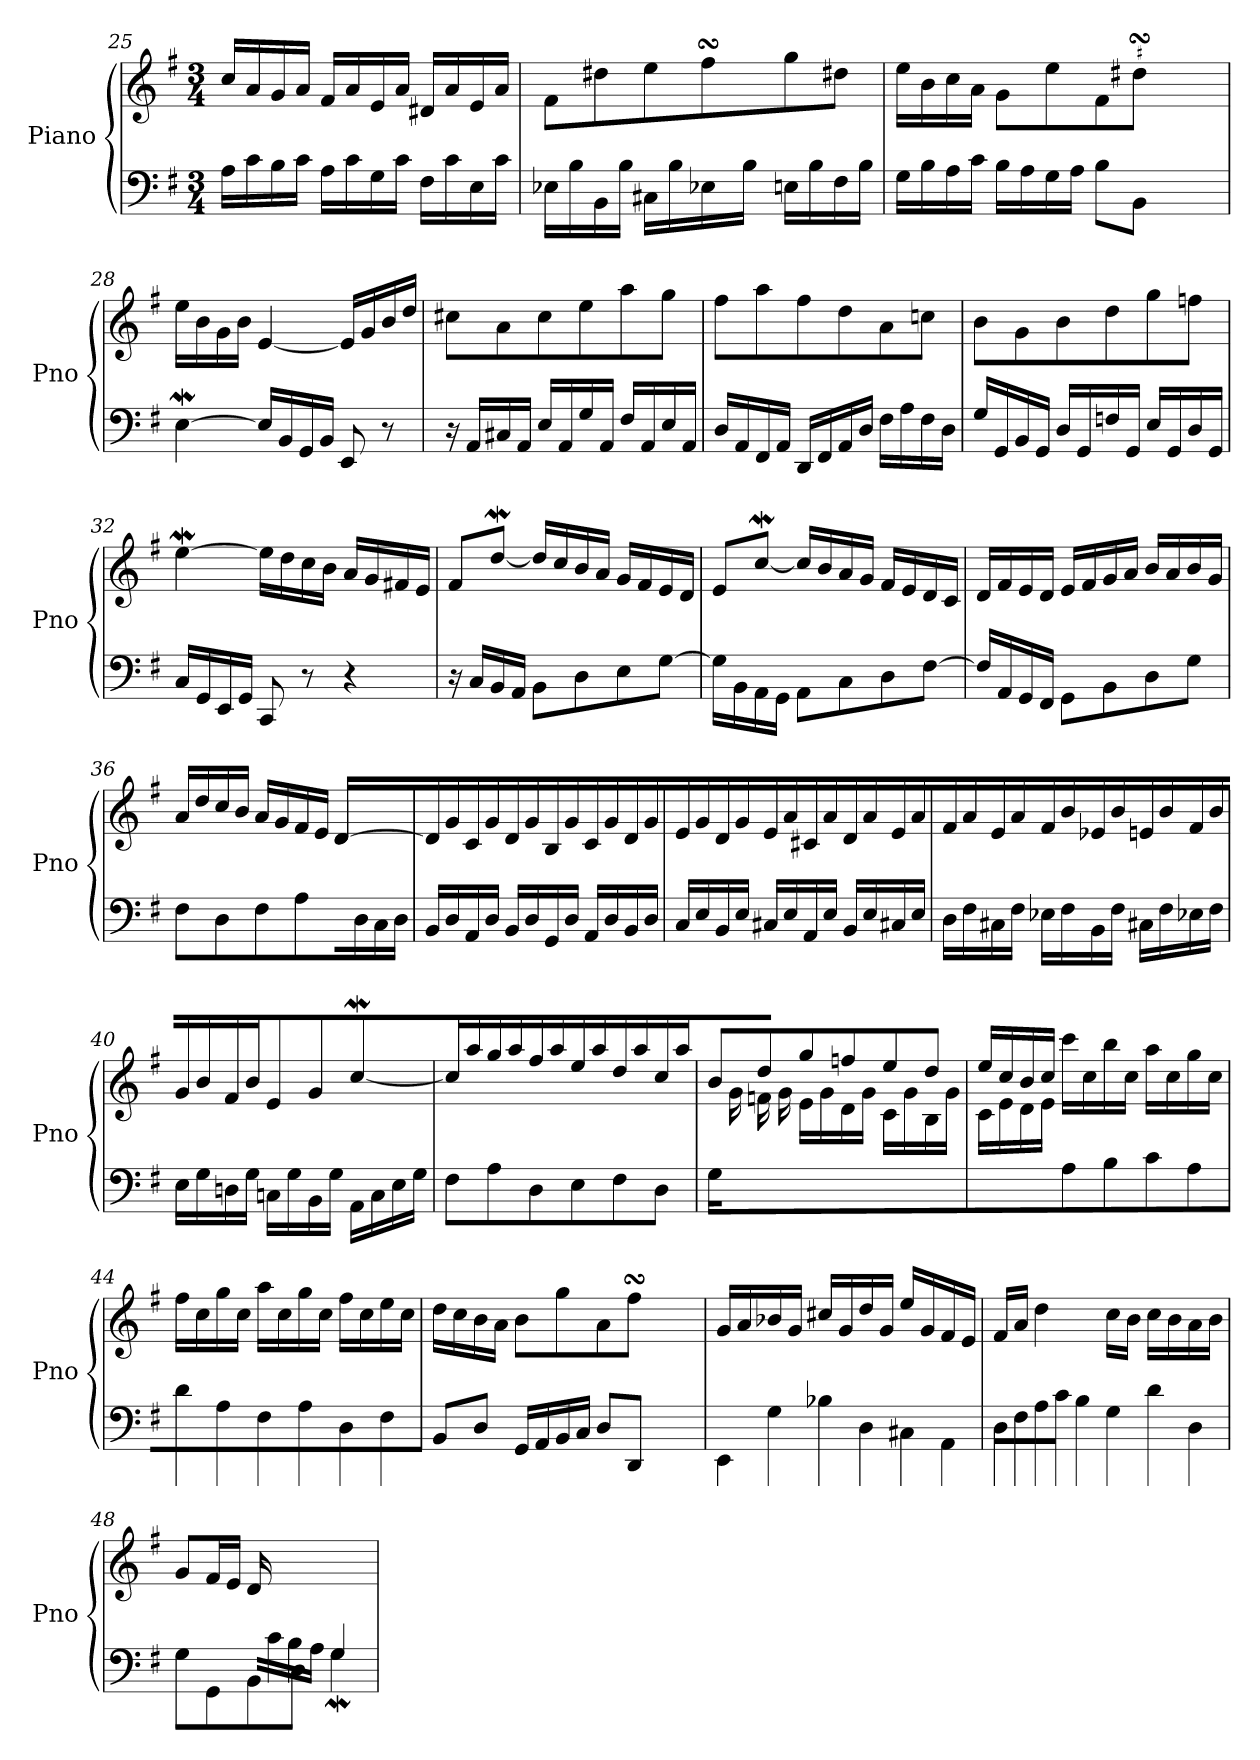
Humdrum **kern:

**kern	**kern
*part1	*part1
*staff2	*staff1
*I"Piano	*
*I'Pno	*
!!LO:LB:g=z
*clefF4	*clefG2
*k[f#]	*k[f#]
*M3/4	*M3/4
=25	=25
16A\LL	16cc/LL
16c\	16a/
16B\	16g/
16c\JJ	16a/JJ
16A\LL	16f#/LL
16c\	16a/
16G\	16e/
16c\JJ	16a/JJ
16F#\LL	16d#X/LL
16c\	16a/
16E\	16e/
16c\JJ	16a/JJ
=26	=26
*^	*^
4.ryy	16E-Xi\LL	8f#\L	4.ryy
.	16B\	.	.
.	16BB\	8dd#X\	.
.	16B\JJ	.	.
.	16C#X\LL	8ee\	.
.	16B\	.	.
8ryy	16E-Xi\	8ff#sSsS\	32gg!yy
.	.	.	32ff#!yy
.	16B\JJ	.	32ee!yy
.	.	.	32ff#!yy
4ryy	16E\LL	8gg\	4ryy
.	16B\	.	.
.	16F#\	8dd#X\J	.
.	16B\JJ	.	.
=27	=27	=27	=27
2ryy	16G\LL	16ee\LL	2ryy
.	16B\	16b\	.
.	16A\	16cc\	.
.	16c\JJ	16a\JJ	.
.	16B\LL	8g\L	.
.	16A\	.	.
.	16G\	8ee\	.
.	16A\JJ	.	.
8ryy	8B\L	8f#\	8ryy
8ryy	8BB\J	8dd#XsSsS\J	32ee!yy
.	.	.	32dd#!yy
.	.	.	32cc#X!yy
.	.	.	32dd#!yy
*v	*v	*	*
*	*v	*v
=28	=28
[4EW\	16ee\LL
.	16b\
.	16g\
.	16b\JJ
16E/LL]	[4e/
16BB/	.
16GG/	.
16BB/JJ	.
8EE/	16e/LL]
.	16g/
8r	16b/
.	16dd/JJ
!!LO:LB:g=z
=29	=29
16r	8cc#X\L
16AA/LL	.
16C#X/	8a\
16AA/JJ	.
16E/LL	8cc#\
16AA/	.
16G/	8ee\
16AA/JJ	.
16F#/LL	8aa\
16AA/	.
16E/	8gg\J
16AA/JJ	.
=30	=30
16D/LL	8ff#\L
16AA/	.
16FF#/	8aa\
16AA/JJ	.
16DD/LL	8ff#\
16FF#/	.
16AA/	8dd\
16D/JJ	.
16F#\LL	8a\
16A\	.
16F#\	8ccn\J
16D\JJ	.
=31	=31
16G/LL	8b\L
16GG/	.
16BB/	8g\
16GG/JJ	.
16D/LL	8b\
16GG/	.
16Fn/	8dd\
16GG/JJ	.
16E/LL	8gg\
16GG/	.
16D/	8ffn\J
16GG/JJ	.
=32	=32
16C/LL	[4eeW\
16GG/	.
16EE/	.
16GG/JJ	.
8CC/	16ee\LL]
.	16dd\
8r	16cc\
.	16b\JJ
4r	16a/LL
.	16g/
.	16f#X/
.	16e/JJ
!!LO:LB:g=z
=33	=33
16r	8f#/L
16C/LL	.
16BB/	[8ddW/J
16AA/JJ	.
8BB\L	16dd/LL]
.	16cc/
8D\	16b/
.	16a/JJ
8E\	16g/LL
.	16f#/
[8G\J	16e/
.	16d/JJ
=34	=34
16G\LL]	8e/L
16BB\	.
16AA\	[8ccw/J
16GG\JJ	.
8AA\L	16cc/LL]
.	16b/
8C\	16a/
.	16g/JJ
8D\	16f#/LL
.	16e/
[8F#\J	16d/
.	16c/JJ
=35	=35
16F#/LL]	16d/LL
16AA/	16f#/
16GG/	16e/
16FF#/JJ	16d/JJ
8GG\L	16e/LL
.	16f#/
8BB\	16g/
.	16a/JJ
8D\	16b/LL
.	16a/
8G\J	16b/
.	16g/JJ
=36	=36
*	*^
8F#\L	16a/LL	2ryy
.	16dd/	.
8D\	16cc/	.
.	16b/JJ	.
8F#\	16a/LL	.
.	16g/	.
8A\J	16f#/	.
.	16e/JJ	.
16ryy	[4d/	16d\LL
16D/	.	8.ryy
16C/	.	.
16D/JJ	.	.
*	*v	*v
!!LO:PB:g=z
=37	=37
16BB/LL	16d/LL]
16D/	16g/
16AA/	16c/
16D/JJ	16g/JJ
16BB/LL	16d/LL
16D/	16g/
16GG/	16B/
16D/JJ	16g/JJ
16AA/LL	16c/LL
16D/	16g/
16BB/	16d/
16D/JJ	16g/JJ
=38	=38
16C/LL	16e/LL
16E/	16g/
16BB/	16d/
16E/JJ	16g/JJ
16C#X/LL	16e/LL
16E/	16a/
16AA/	16c#X/
16E/JJ	16a/JJ
16BB/LL	16d/LL
16E/	16a/
16C#X/	16e/
16E/JJ	16a/JJ
=39	=39
16D\LL	16f#/LL
16F#\	16a/
16C#X\	16e/
16F#\JJ	16a/JJ
16E-Xi\LL	16f#/LL
16F#\	16b/
16BB\	16e-Xi/
16F#\JJ	16b/JJ
16C#X\LL	16e/LL
16F#\	16b/
16E-Xi\	16f#/
16F#\JJ	16b/JJ
=40	=40
16E\LL	16g/LL
16G\	16b/
16Dn\	16f#/
16G\JJ	16b/JJ
16Cn\LL	8e/L
16G\	.
16BB\	8g/J
16G\JJ	.
16AA\LL	[4ccw\
16C\	.
16E\	.
16G\JJ	.
!!LO:LB:g=z
=41	=41
8F#\L	16cc\LL]
.	16aa\
8A\	16gg\
.	16aa\JJ
8D\	16ff#\LL
.	16aa\
8E\	16ee\
.	16aa\JJ
8F#\	16dd\LL
.	16aa\
8D\J	16cc\
.	16aa\JJ
=42	=42
*	*^
16G/LL	8b/L	16ryy
2ryy	.	16g\
.	8dd/	16fn\
.	.	16g\JJ
.	8gg/	16e\LL
.	.	16g\
.	8ffn/	16d\
.	.	16g\JJ
.	8ee/	16c\LL
8.ryy	.	16g\
.	8dd/J	16B\
.	.	16g\JJ
=43	=43	=43
4ryy	16ee/LL	16c\LL
.	16cc/	16e\
.	16b/	16d\
.	16cc/JJ	16e\JJ
8A\L	16ccc\LL	2ryy
.	16cc\	.
8B\	16bb\	.
.	16cc\JJ	.
8c\	16aa\LL	.
.	16cc\	.
8A\J	16gg\	.
.	16cc\JJ	.
*	*v	*v
=44	=44
8d\L	16ff#\LL
.	16cc\
8A\	16gg\
.	16cc\JJ
8F#\	16aa\LL
.	16cc\
8A\	16gg\
.	16cc\JJ
8D\	16ff#\LL
.	16cc\
8F#\J	16ee\
.	16cc\JJ
!!LO:LB:g=z
=45	=45
*^	*^
2ryy	8BB/L	16dd\LL	2ryy
.	.	16cc\	.
.	8D/J	16b\	.
.	.	16a\JJ	.
.	16GG/LL	8b\L	.
.	16AA/	.	.
.	16BB/	8gg\	.
.	16C/JJ	.	.
8ryy	8D/L	8a\	8ryy
8ryy	8DD/J	8ff#sSsS\J	32gg!yy
.	.	.	32ff#!yy
.	.	.	32ee!yy
.	.	.	32ff#!yy
*v	*v	*	*
*	*v	*v
=46	=46
8EE/L	16g/LL
.	16a/
8G\	16b-X/
.	16g/JJ
8B-X\	16cc#X/LL
.	16g/
8D\	16dd/
.	16g/JJ
8C#X\	16ee/LL
.	16g/
8AA\J	16f#/
.	16e/JJ
=47	=47
16D\LL	16f#/LL
16F#\	16a/JJ
16A\	4dd\
16c\JJ	.
8B\L	.
8G\	16cc\LL
.	16b\JJ
8d\	16cc\LL
.	16b\
8D\J	16a\
.	16b\JJ
=48	=48
*^	*
4ryy	8G\L	8g/L
.	8GG\	16f#/L
.	.	16e/JJ
16ryy	8BB\	16d/LL
16c/	.	4..ryy
16B/	8D\J	.
16A/JJ	.	.
4G/	4Gw\	.
*v	*v	*
=	=
*-	*-
